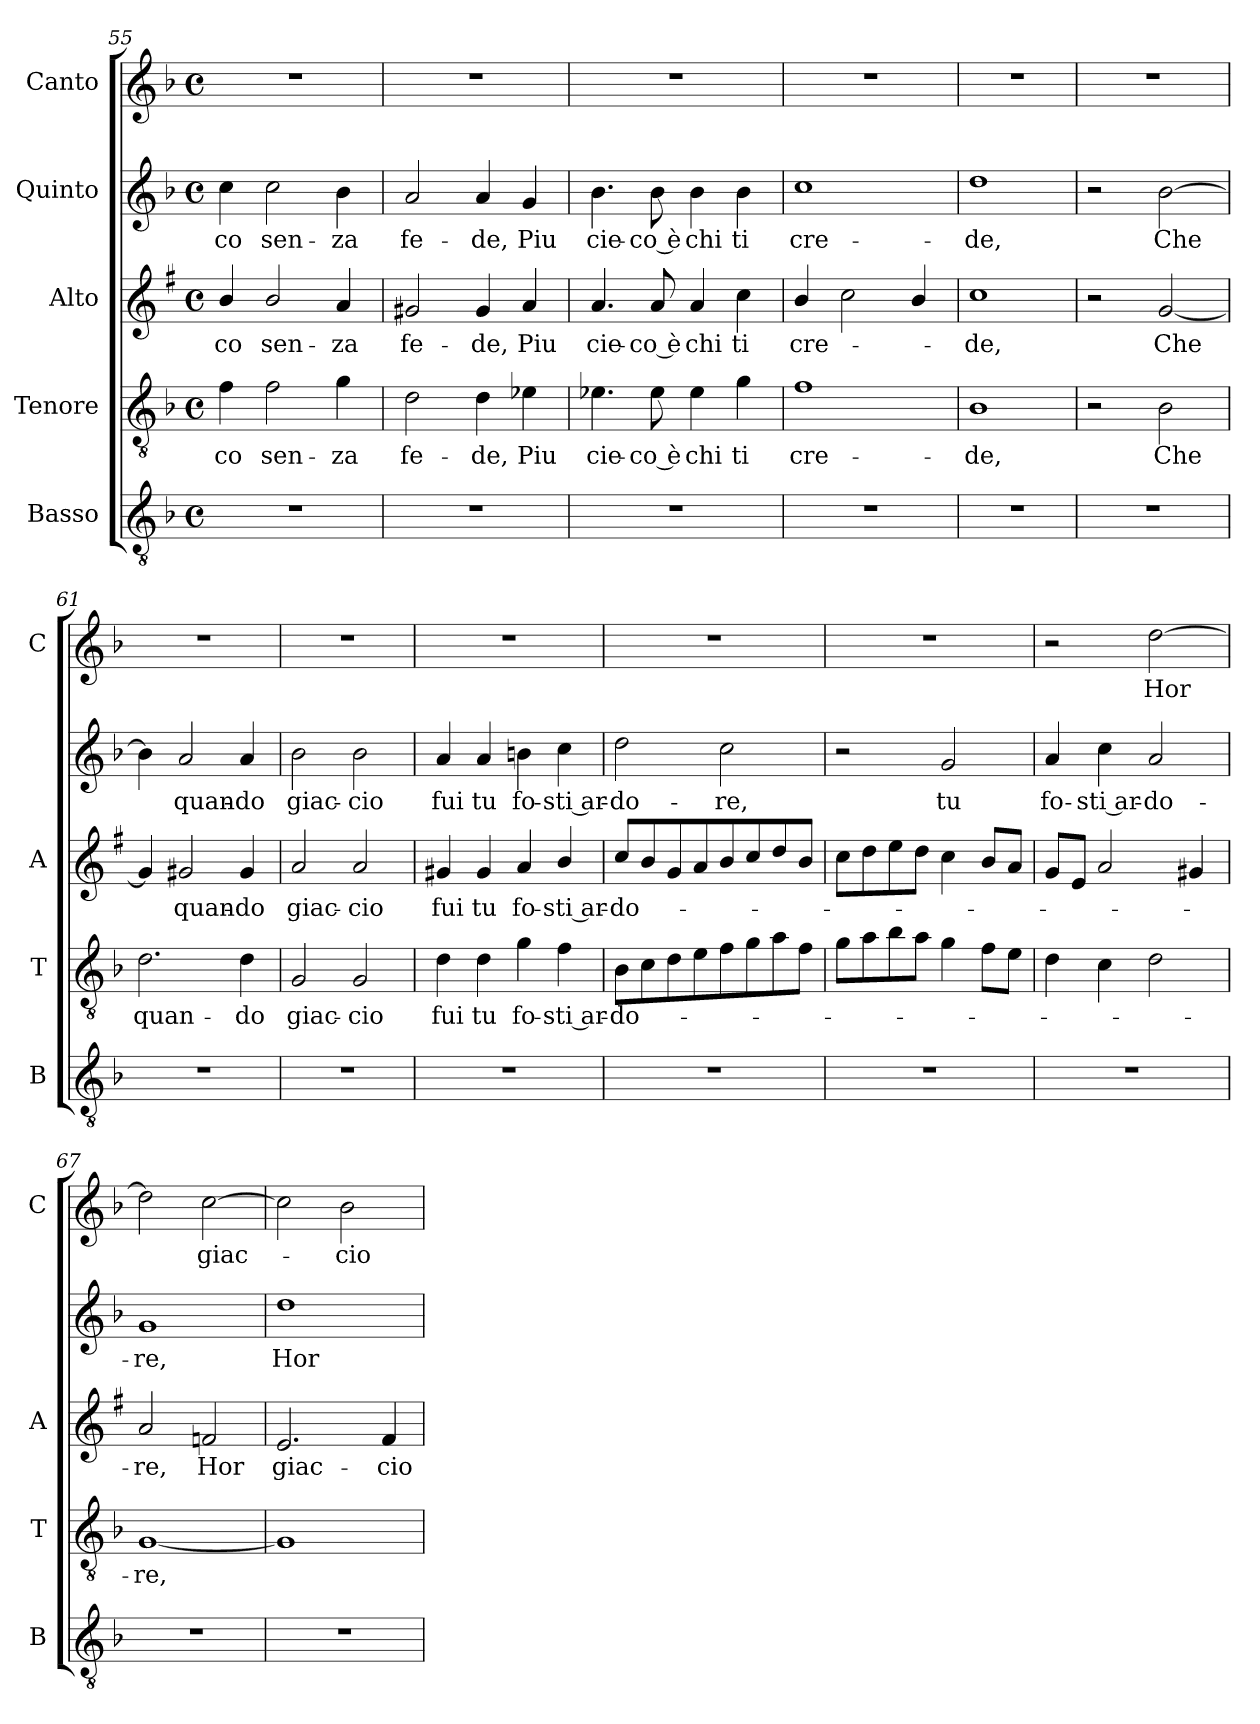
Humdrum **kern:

**kern	**kern	**text	**kern	**text	**kern	**text	**kern	**text
*part5	*part4	*part4	*part3	*part3	*part2	*part2	*part1	*part1
*staff5	*staff4	*staff4	*staff3	*staff3	*staff2	*staff2	*staff1	*staff1
*I"Basso	*I"Tenore	*	*I"Alto	*	*I"Quinto	*	*I"Canto	*
*I'B	*I'T	*	*I'A	*	*	*	*I'C	*
*clefGv2	*clefGv2	*	*clefG2	*	*clefG2	*	*clefG2	*
*	*	*	*ITrd1c2	*	*	*	*	*
*k[b-]	*k[b-]	*	*k[b-]	*	*k[b-]	*	*k[b-]	*
*F:	*F:	*	*F:	*	*F:	*	*F:	*
*M4/4	*M4/4	*	*M4/4	*	*M4/4	*	*M4/4	*
*met(c)	*met(c)	*	*met(c)	*	*met(c)	*	*met(c)	*
=55	=55	=55	=55	=55	=55	=55	=55	=55
!	!	!LO:LY:b	!	!LO:LY:b	!	!LO:LY:b	!	!
1r	4f\	-co	4a/	-co	4cc\	-co	1r	.
!	!	!LO:LY:b	!	!LO:LY:b	!	!LO:LY:b	!	!
.	2f\	sen-	2a/	sen-	2cc\	sen-	.	.
!	!	!LO:LY:b	!	!LO:LY:b	!	!LO:LY:b	!	!
.	4g\	-za	4g/	-za	4b-\	-za	.	.
=56	=56	=56	=56	=56	=56	=56	=56	=56
!	!	!LO:LY:b	!	!LO:LY:b	!	!LO:LY:b	!	!
1r	2d\	fe-	2f#X/	fe-	2a/	fe-	1r	.
!	!	!LO:LY:b	!	!LO:LY:b	!	!LO:LY:b	!	!
.	4d\	-de,	4f#/	-de,	4a/	-de,	.	.
!	!	!LO:LY:b	!	!LO:LY:b	!	!LO:LY:b	!	!
.	4e-X\	Piu	4g/	Piu	4g/	Piu	.	.
=57	=57	=57	=57	=57	=57	=57	=57	=57
!	!	!LO:LY:b	!	!LO:LY:b	!	!LO:LY:b	!	!
1r	4.e-X\	cie-	4.g/	cie-	4.b-\	cie-	1r	.
!	!	!LO:LY:b	!	!LO:LY:b	!	!LO:LY:b	!	!
.	8e-\	-co è	8g/	-co è	8b-\	-co è	.	.
!	!	!LO:LY:b	!	!LO:LY:b	!	!LO:LY:b	!	!
.	4e-\	chi	4g/	chi	4b-\	chi	.	.
!	!	!LO:LY:b	!	!LO:LY:b	!	!LO:LY:b	!	!
.	4g\	ti	4b-\	ti	4b-\	ti	.	.
=58	=58	=58	=58	=58	=58	=58	=58	=58
!	!	!LO:LY:b	!	!LO:LY:b	!	!LO:LY:b	!	!
1r	1f	cre-	4a/	cre-	1cc	cre-	1r	.
.	.	.	2b-\	.	.	.	.	.
.	.	.	4a/	.	.	.	.	.
=59	=59	=59	=59	=59	=59	=59	=59	=59
!	!	!LO:LY:b	!	!LO:LY:b	!	!LO:LY:b	!	!
1r	1B-	-de,	1b-	-de,	1dd	-de,	1r	.
=60	=60	=60	=60	=60	=60	=60	=60	=60
1r	2r	.	2r	.	2r	.	1r	.
!	!	!LO:LY:b	!	!LO:LY:b	!	!LO:LY:b	!	!
.	2B-\	Che	[2f/	Che	[2b-\	Che	.	.
=61	=61	=61	=61	=61	=61	=61	=61	=61
!	!	!LO:LY:b	!	!	!	!	!	!
1r	2.d\	quan-	4f/]	.	4b-\]	.	1r	.
!	!	!	!	!LO:LY:b	!	!LO:LY:b	!	!
.	.	.	2f#X/	quan-	2a/	quan-	.	.
!	!	!LO:LY:b	!	!LO:LY:b	!	!LO:LY:b	!	!
.	4d\	-do	4f#/	-do	4a/	-do	.	.
=62	=62	=62	=62	=62	=62	=62	=62	=62
!	!	!LO:LY:b	!	!LO:LY:b	!	!LO:LY:b	!	!
1r	2G/	giac-	2g/	giac-	2b-\	giac-	1r	.
!	!	!LO:LY:b	!	!LO:LY:b	!	!LO:LY:b	!	!
.	2G/	-cio	2g/	-cio	2b-\	-cio	.	.
!!LO:PB:g=z
=63	=63	=63	=63	=63	=63	=63	=63	=63
!	!	!LO:LY:b	!	!LO:LY:b	!	!LO:LY:b	!	!
1r	4d\	fui	4f#X/	fui	4a/	fui	1r	.
!	!	!LO:LY:b	!	!LO:LY:b	!	!LO:LY:b	!	!
.	4d\	tu	4f#/	tu	4a/	tu	.	.
!	!	!LO:LY:b	!	!LO:LY:b	!	!LO:LY:b	!	!
.	4g\	fo-	4g/	fo-	4bn\	fo-	.	.
!	!	!LO:LY:b	!	!LO:LY:b	!	!LO:LY:b	!	!
.	4f\	-sti ar-	4a/	-sti ar-	4cc\	-sti ar-	.	.
=64	=64	=64	=64	=64	=64	=64	=64	=64
!	!	!LO:LY:b	!	!LO:LY:b	!	!LO:LY:b	!	!
1r	8B-\L	-do-	8b-/L	-do-	2dd\	-do-	1r	.
.	8c\	.	8a/	.	.	.	.	.
.	8d\	.	8f/	.	.	.	.	.
.	8e\	.	8g/	.	.	.	.	.
!	!	!	!	!	!	!LO:LY:b	!	!
.	8f\	.	8a/	.	2cc\	-re,	.	.
.	8g\	.	8b-/	.	.	.	.	.
.	8a\	.	8cc/	.	.	.	.	.
.	8f\J	.	8a/J	.	.	.	.	.
=65	=65	=65	=65	=65	=65	=65	=65	=65
1r	8g\L	.	8b-\L	.	2r	.	1r	.
.	8a\	.	8cc\	.	.	.	.	.
.	8b-\	.	8dd\	.	.	.	.	.
.	8a\J	.	8cc\J	.	.	.	.	.
!	!	!	!	!	!	!LO:LY:b	!	!
.	4g\	.	4b-\	.	2g/	tu	.	.
.	8f\L	.	8a/L	.	.	.	.	.
.	8e\J	.	8g/J	.	.	.	.	.
=66	=66	=66	=66	=66	=66	=66	=66	=66
!	!	!	!	!	!	!LO:LY:b	!	!
1r	4d\	.	8f/L	.	4a/	fo-	2r	.
.	.	.	8d/J	.	.	.	.	.
!	!	!	!	!	!	!LO:LY:b	!	!
.	4c\	.	2g/	.	4cc\	-sti ar-	.	.
!	!	!	!	!	!	!LO:LY:b	!	!LO:LY:b
.	2d\	.	.	.	2a/	-do-	[2dd\	Hor
.	.	.	4f#X/	.	.	.	.	.
=67	=67	=67	=67	=67	=67	=67	=67	=67
!	!	!LO:LY:b	!	!LO:LY:b	!	!LO:LY:b	!	!
1r	[1G	-re,	2g/	-re,	1g	-re,	2dd\]	.
!	!	!	!	!LO:LY:b	!	!	!	!LO:LY:b
.	.	.	2e-X/	Hor	.	.	[2cc\	giac-
=68	=68	=68	=68	=68	=68	=68	=68	=68
!	!	!	!	!LO:LY:b	!	!LO:LY:b	!	!
1r	1G]	.	2.d/	giac-	1dd	Hor	2cc\]	.
!	!	!	!	!	!	!	!	!LO:LY:b
.	.	.	.	.	.	.	2b-\	-cio
!	!	!	!	!LO:LY:b	!	!	!	!
.	.	.	4e/	-cio	.	.	.	.
=	=	=	=	=	=	=	=	=
*-	*-	*-	*-	*-	*-	*-	*-	*-
